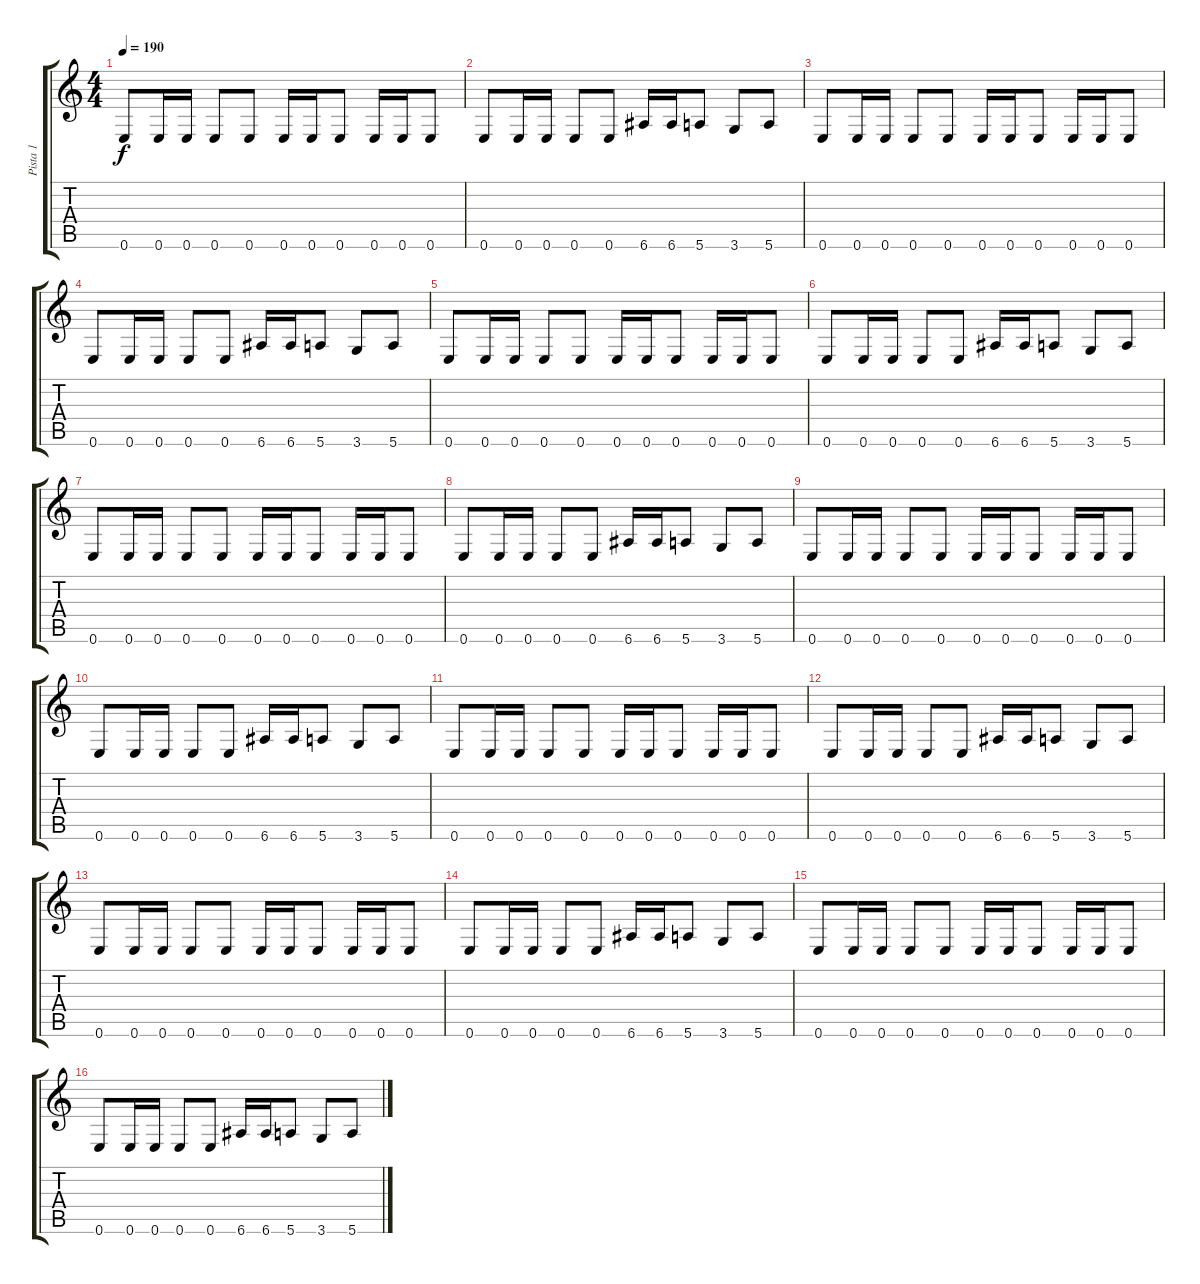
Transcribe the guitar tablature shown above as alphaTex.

\track ("Pista 1" "Pista 1") {instrument distortionguitar}
\staff {score tabs}
\tuning (E4 B3 G3 D3 A2 E2) {hide}
\ts (4 4)
\tempo 190
\clef g2
\ks c
0.6.8{dy f instrument distortionguitar} 0.6.16 0.6.16 0.6.8 0.6.8 0.6.16 0.6.16 0.6.8 0.6.16 0.6.16 0.6.8 |
0.6.8 0.6.16 0.6.16 0.6.8 0.6.8 6.6.16 6.6.16 5.6.8 3.6.8 5.6.8 |
0.6.8 0.6.16 0.6.16 0.6.8 0.6.8 0.6.16 0.6.16 0.6.8 0.6.16 0.6.16 0.6.8 |
0.6.8 0.6.16 0.6.16 0.6.8 0.6.8 6.6.16 6.6.16 5.6.8 3.6.8 5.6.8 |
0.6.8 0.6.16 0.6.16 0.6.8 0.6.8 0.6.16 0.6.16 0.6.8 0.6.16 0.6.16 0.6.8 |
0.6.8 0.6.16 0.6.16 0.6.8 0.6.8 6.6.16 6.6.16 5.6.8 3.6.8 5.6.8 |
0.6.8 0.6.16 0.6.16 0.6.8 0.6.8 0.6.16 0.6.16 0.6.8 0.6.16 0.6.16 0.6.8 |
0.6.8 0.6.16 0.6.16 0.6.8 0.6.8 6.6.16 6.6.16 5.6.8 3.6.8 5.6.8 |
0.6.8 0.6.16 0.6.16 0.6.8 0.6.8 0.6.16 0.6.16 0.6.8 0.6.16 0.6.16 0.6.8 |
0.6.8 0.6.16 0.6.16 0.6.8 0.6.8 6.6.16 6.6.16 5.6.8 3.6.8 5.6.8 |
0.6.8 0.6.16 0.6.16 0.6.8 0.6.8 0.6.16 0.6.16 0.6.8 0.6.16 0.6.16 0.6.8 |
0.6.8 0.6.16 0.6.16 0.6.8 0.6.8 6.6.16 6.6.16 5.6.8 3.6.8 5.6.8 |
0.6.8 0.6.16 0.6.16 0.6.8 0.6.8 0.6.16 0.6.16 0.6.8 0.6.16 0.6.16 0.6.8 |
0.6.8 0.6.16 0.6.16 0.6.8 0.6.8 6.6.16 6.6.16 5.6.8 3.6.8 5.6.8 |
0.6.8 0.6.16 0.6.16 0.6.8 0.6.8 0.6.16 0.6.16 0.6.8 0.6.16 0.6.16 0.6.8 |
0.6.8 0.6.16 0.6.16 0.6.8 0.6.8 6.6.16 6.6.16 5.6.8 3.6.8 5.6.8
